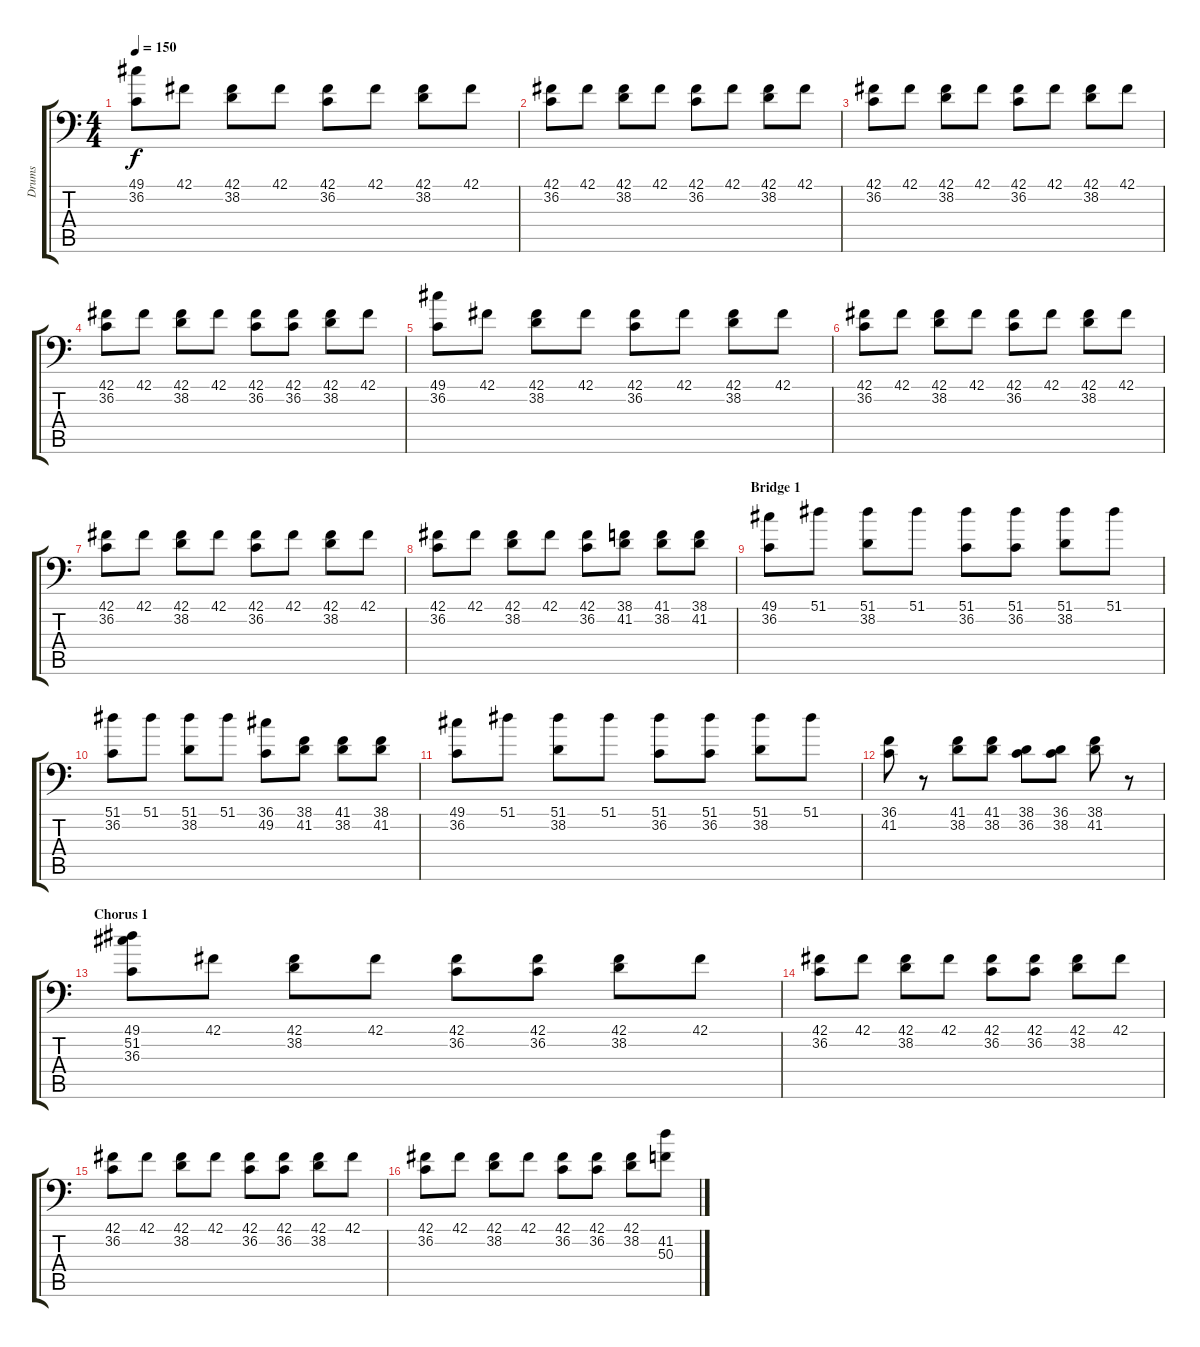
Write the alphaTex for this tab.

\track ("Drums" "Drums") {instrument acousticgrandpiano}
\staff {score tabs}
\tuning (C-1 C-1 C-1 C-1 C-1 C-1) {hide}
\ts (4 4)
\tempo 150
\clef f4
\ks c
(49.1 36.2).8{dy f} 42.1.8 (42.1 38.2).8 42.1.8 (42.1 36.2).8 42.1.8 (42.1 38.2).8 42.1.8 |
(42.1 36.2).8 42.1.8 (42.1 38.2).8 42.1.8 (42.1 36.2).8 42.1.8 (42.1 38.2).8 42.1.8 |
(42.1 36.2).8 42.1.8 (42.1 38.2).8 42.1.8 (42.1 36.2).8 42.1.8 (42.1 38.2).8 42.1.8 |
(42.1 36.2).8 42.1.8 (42.1 38.2).8 42.1.8 (42.1 36.2).8 (42.1 36.2).8 (42.1 38.2).8 42.1.8 |
(49.1 36.2).8 42.1.8 (42.1 38.2).8 42.1.8 (42.1 36.2).8 42.1.8 (42.1 38.2).8 42.1.8 |
(42.1 36.2).8 42.1.8 (42.1 38.2).8 42.1.8 (42.1 36.2).8 42.1.8 (42.1 38.2).8 42.1.8 |
(42.1 36.2).8 42.1.8 (42.1 38.2).8 42.1.8 (42.1 36.2).8 42.1.8 (42.1 38.2).8 42.1.8 |
(42.1 36.2).8 42.1.8 (42.1 38.2).8 42.1.8 (42.1 36.2).8 (38.1 41.2).8 (41.1 38.2).8 (38.1 41.2).8 |
\section ("" "Bridge 1")
(49.1 36.2).8 51.1.8 (51.1 38.2).8 51.1.8 (51.1 36.2).8 (51.1 36.2).8 (51.1 38.2).8 51.1.8 |
(51.1 36.2).8 51.1.8 (51.1 38.2).8 51.1.8 (36.1 49.2).8 (38.1 41.2).8 (41.1 38.2).8 (38.1 41.2).8 |
(49.1 36.2).8 51.1.8 (51.1 38.2).8 51.1.8 (51.1 36.2).8 (51.1 36.2).8 (51.1 38.2).8 51.1.8 |
(36.1 41.2).8 r.8 (41.1 38.2).8 (41.1 38.2).8 (38.1 36.2).8 (36.1 38.2).8 (38.1 41.2).8 r.8 |
\section ("" "Chorus 1")
(49.1 51.2 36.3).8 42.1.8 (42.1 38.2).8 42.1.8 (42.1 36.2).8 (42.1 36.2).8 (42.1 38.2).8 42.1.8 |
(42.1 36.2).8 42.1.8 (42.1 38.2).8 42.1.8 (42.1 36.2).8 (42.1 36.2).8 (42.1 38.2).8 42.1.8 |
(42.1 36.2).8 42.1.8 (42.1 38.2).8 42.1.8 (42.1 36.2).8 (42.1 36.2).8 (42.1 38.2).8 42.1.8 |
(42.1 36.2).8 42.1.8 (42.1 38.2).8 42.1.8 (42.1 36.2).8 (42.1 36.2).8 (42.1 38.2).8 (41.2 50.3).8
